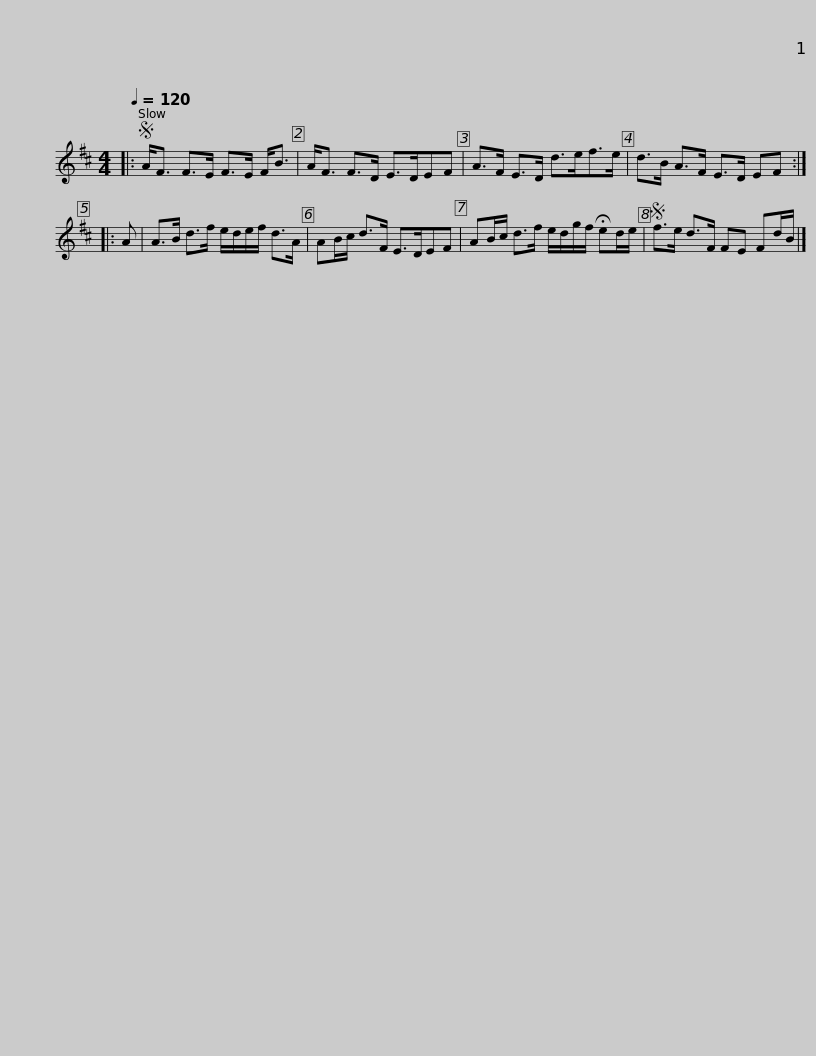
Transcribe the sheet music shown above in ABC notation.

X:1
L:1/8
Q:1/4=120
M:4/4
I:linebreak $
K:D
V:1 treble
V:1
|:S A<F F>E F>E F<B | A<F F>D E>DEF | A>F E>D d>ef>e | d>B A>F E>D EF :: A |$ %5
 A>B d>f e/d/e/f/ d>A | AB/c/ d>F E>DEF | AB/c/ d>f e/d/g/f/ !fermata!ed/e/ |S f>e d>F FE Fd/B/ |] %9
